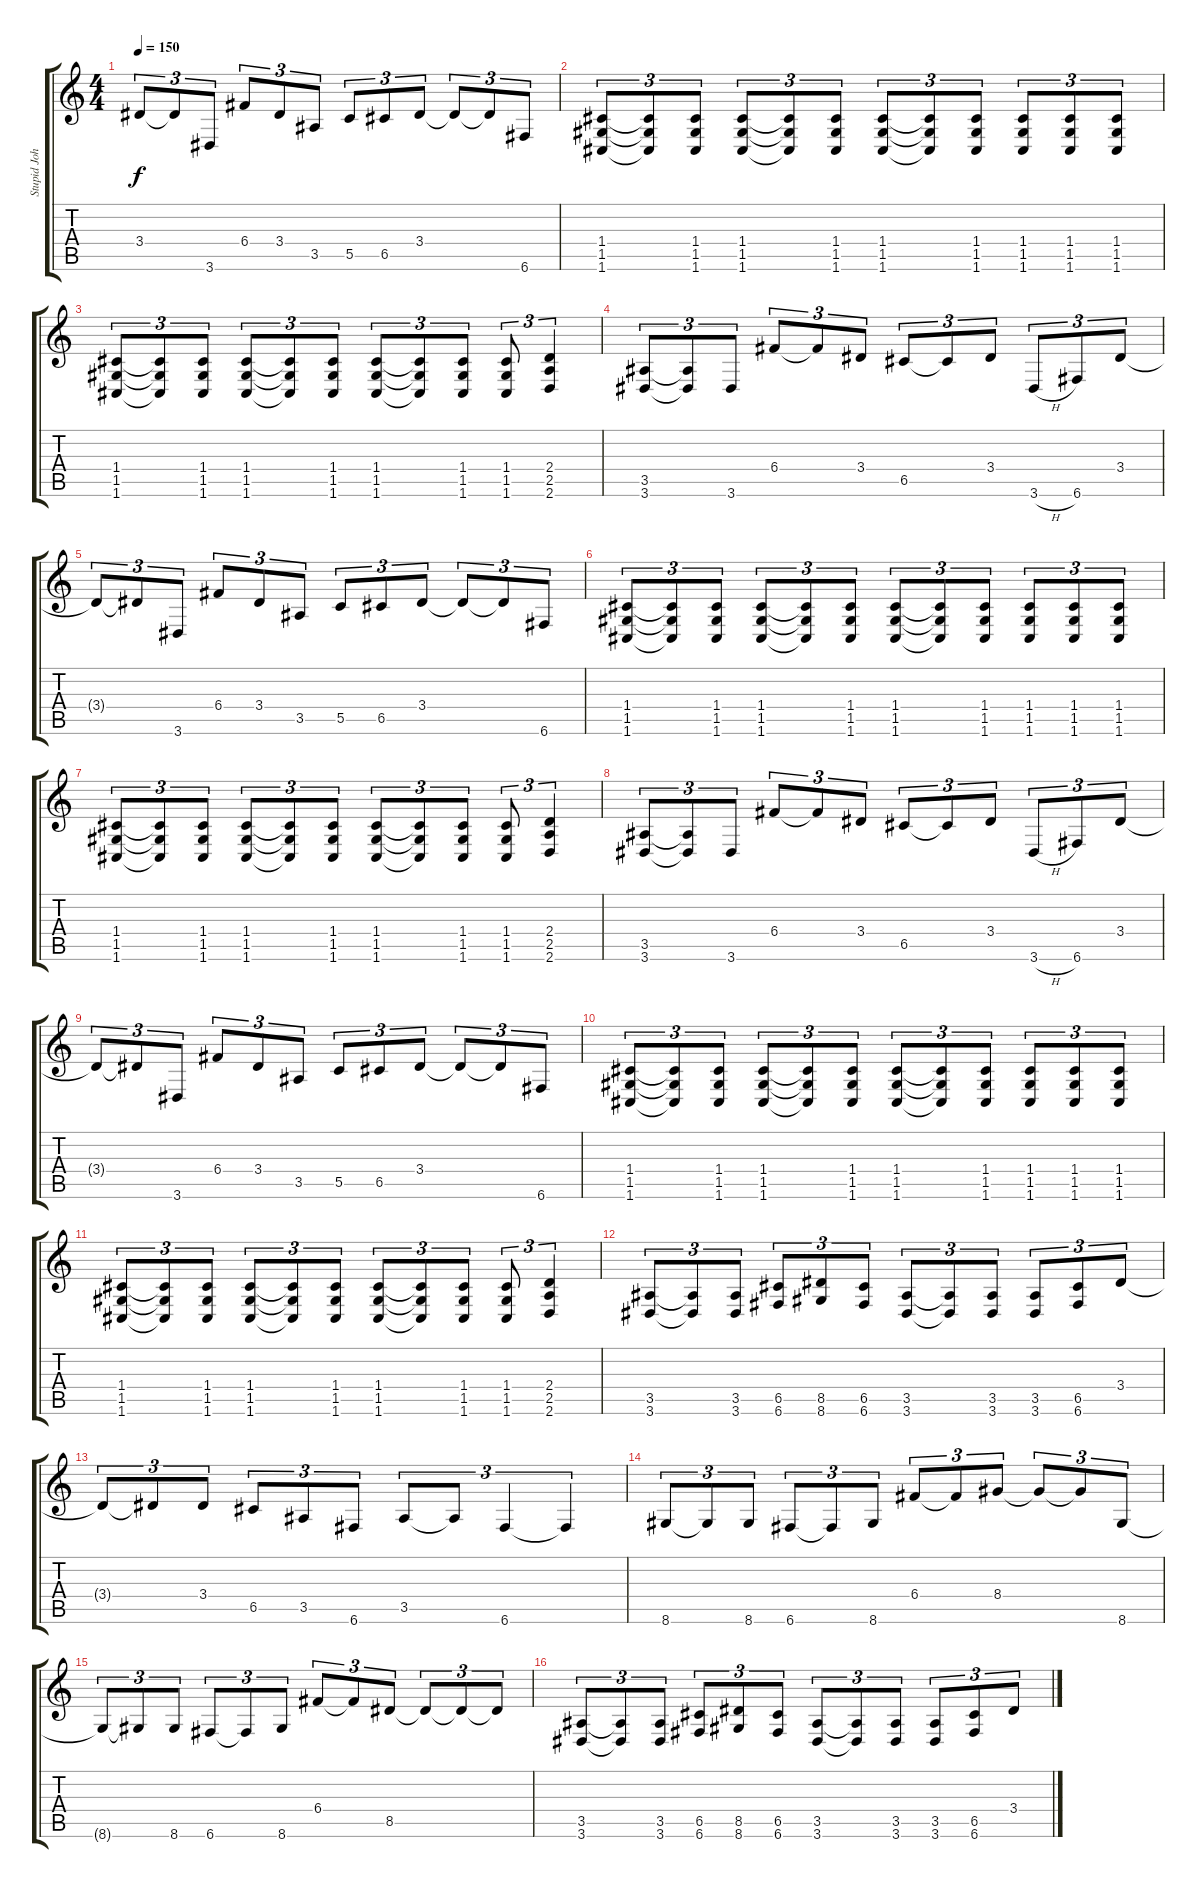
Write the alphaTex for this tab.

\track ("Stupid Johnny" "Stupid Joh") {instrument distortionguitar}
\staff {score tabs}
\tuning (D4 A3 F3 C3 G2 C2) {hide}
\ts (4 4)
\tempo 150
\clef g2
\ks c
3.4{t}.8{tu (3 2) dy f} 3.4{t}.8{tu (3 2)} 3.6.8{tu (3 2)} 6.4.8{tu (3 2)} 3.4.8{tu (3 2)} 3.5.8{tu (3 2)} 5.5.8{tu (3 2)} 6.5.8{tu (3 2)} 3.4.8{tu (3 2)} 3.4{t}.8{tu (3 2)} 3.4{t}.8{tu (3 2)} 6.6.8{tu (3 2)} |
(1.4 1.5 1.6).8{tu (3 2)} (1.4{t} 1.5{t} 1.6{t}).8{tu (3 2)} (1.4 1.5 1.6).8{tu (3 2)} (1.4 1.5 1.6).8{tu (3 2)} (1.4{t} 1.5{t} 1.6{t}).8{tu (3 2)} (1.4 1.5 1.6).8{tu (3 2)} (1.4 1.5 1.6).8{tu (3 2)} (1.4{t} 1.5{t} 1.6{t}).8{tu (3 2)} (1.4 1.5 1.6).8{tu (3 2)} (1.4 1.5 1.6).8{tu (3 2)} (1.4 1.5 1.6).8{tu (3 2)} (1.4 1.5 1.6).8{tu (3 2)} |
(1.4 1.5 1.6).8{tu (3 2)} (1.4{t} 1.5{t} 1.6{t}).8{tu (3 2)} (1.4 1.5 1.6).8{tu (3 2)} (1.4 1.5 1.6).8{tu (3 2)} (1.4{t} 1.5{t} 1.6{t}).8{tu (3 2)} (1.4 1.5 1.6).8{tu (3 2)} (1.4 1.5 1.6).8{tu (3 2)} (1.4{t} 1.5{t} 1.6{t}).8{tu (3 2)} (1.4 1.5 1.6).8{tu (3 2)} (1.4 1.5 1.6).8{tu (3 2)} (2.4 2.5 2.6).4{tu (3 2)} |
(3.5 3.6).8{tu (3 2)} (3.5{t} 3.6{t}).8{tu (3 2)} 3.6.8{tu (3 2)} 6.4.8{tu (3 2)} 6.4{t}.8{tu (3 2)} 3.4.8{tu (3 2)} 6.5.8{tu (3 2)} 6.5{t}.8{tu (3 2)} 3.4.8{tu (3 2)} 3.6{h}.8{tu (3 2)} 6.6.8{tu (3 2)} 3.4.8{tu (3 2)} |
3.4{t}.8{tu (3 2)} 3.4{t}.8{tu (3 2)} 3.6.8{tu (3 2)} 6.4.8{tu (3 2)} 3.4.8{tu (3 2)} 3.5.8{tu (3 2)} 5.5.8{tu (3 2)} 6.5.8{tu (3 2)} 3.4.8{tu (3 2)} 3.4{t}.8{tu (3 2)} 3.4{t}.8{tu (3 2)} 6.6.8{tu (3 2)} |
(1.4 1.5 1.6).8{tu (3 2)} (1.4{t} 1.5{t} 1.6{t}).8{tu (3 2)} (1.4 1.5 1.6).8{tu (3 2)} (1.4 1.5 1.6).8{tu (3 2)} (1.4{t} 1.5{t} 1.6{t}).8{tu (3 2)} (1.4 1.5 1.6).8{tu (3 2)} (1.4 1.5 1.6).8{tu (3 2)} (1.4{t} 1.5{t} 1.6{t}).8{tu (3 2)} (1.4 1.5 1.6).8{tu (3 2)} (1.4 1.5 1.6).8{tu (3 2)} (1.4 1.5 1.6).8{tu (3 2)} (1.4 1.5 1.6).8{tu (3 2)} |
(1.4 1.5 1.6).8{tu (3 2)} (1.4{t} 1.5{t} 1.6{t}).8{tu (3 2)} (1.4 1.5 1.6).8{tu (3 2)} (1.4 1.5 1.6).8{tu (3 2)} (1.4{t} 1.5{t} 1.6{t}).8{tu (3 2)} (1.4 1.5 1.6).8{tu (3 2)} (1.4 1.5 1.6).8{tu (3 2)} (1.4{t} 1.5{t} 1.6{t}).8{tu (3 2)} (1.4 1.5 1.6).8{tu (3 2)} (1.4 1.5 1.6).8{tu (3 2)} (2.4 2.5 2.6).4{tu (3 2)} |
(3.5 3.6).8{tu (3 2)} (3.5{t} 3.6{t}).8{tu (3 2)} 3.6.8{tu (3 2)} 6.4.8{tu (3 2)} 6.4{t}.8{tu (3 2)} 3.4.8{tu (3 2)} 6.5.8{tu (3 2)} 6.5{t}.8{tu (3 2)} 3.4.8{tu (3 2)} 3.6{h}.8{tu (3 2)} 6.6.8{tu (3 2)} 3.4.8{tu (3 2)} |
3.4{t}.8{tu (3 2)} 3.4{t}.8{tu (3 2)} 3.6.8{tu (3 2)} 6.4.8{tu (3 2)} 3.4.8{tu (3 2)} 3.5.8{tu (3 2)} 5.5.8{tu (3 2)} 6.5.8{tu (3 2)} 3.4.8{tu (3 2)} 3.4{t}.8{tu (3 2)} 3.4{t}.8{tu (3 2)} 6.6.8{tu (3 2)} |
(1.4 1.5 1.6).8{tu (3 2)} (1.4{t} 1.5{t} 1.6{t}).8{tu (3 2)} (1.4 1.5 1.6).8{tu (3 2)} (1.4 1.5 1.6).8{tu (3 2)} (1.4{t} 1.5{t} 1.6{t}).8{tu (3 2)} (1.4 1.5 1.6).8{tu (3 2)} (1.4 1.5 1.6).8{tu (3 2)} (1.4{t} 1.5{t} 1.6{t}).8{tu (3 2)} (1.4 1.5 1.6).8{tu (3 2)} (1.4 1.5 1.6).8{tu (3 2)} (1.4 1.5 1.6).8{tu (3 2)} (1.4 1.5 1.6).8{tu (3 2)} |
(1.4 1.5 1.6).8{tu (3 2)} (1.4{t} 1.5{t} 1.6{t}).8{tu (3 2)} (1.4 1.5 1.6).8{tu (3 2)} (1.4 1.5 1.6).8{tu (3 2)} (1.4{t} 1.5{t} 1.6{t}).8{tu (3 2)} (1.4 1.5 1.6).8{tu (3 2)} (1.4 1.5 1.6).8{tu (3 2)} (1.4{t} 1.5{t} 1.6{t}).8{tu (3 2)} (1.4 1.5 1.6).8{tu (3 2)} (1.4 1.5 1.6).8{tu (3 2)} (2.4 2.5 2.6).4{tu (3 2)} |
(3.5 3.6).8{tu (3 2)} (3.5{t} 3.6{t}).8{tu (3 2)} (3.5 3.6).8{tu (3 2)} (6.5 6.6).8{tu (3 2)} (8.5 8.6).8{tu (3 2)} (6.5 6.6).8{tu (3 2)} (3.5 3.6).8{tu (3 2)} (3.5{t} 3.6{t}).8{tu (3 2)} (3.5 3.6).8{tu (3 2)} (3.5 3.6).8{tu (3 2)} (6.5 6.6).8{tu (3 2)} 3.4.8{tu (3 2)} |
3.4{t}.8{tu (3 2)} 3.4{t}.8{tu (3 2)} 3.4.8{tu (3 2)} 6.5.8{tu (3 2)} 3.5.8{tu (3 2)} 6.6.8{tu (3 2)} 3.5.8{tu (3 2)} 3.5{t}.8{tu (3 2)} 6.6.4{tu (3 2)} 6.6{t}.4{tu (3 2)} |
8.6.8{tu (3 2)} 8.6{t}.8{tu (3 2)} 8.6.8{tu (3 2)} 6.6.8{tu (3 2)} 6.6{t}.8{tu (3 2)} 8.6.8{tu (3 2)} 6.4.8{tu (3 2)} 6.4{t}.8{tu (3 2)} 8.4.8{tu (3 2)} 8.4{t}.8{tu (3 2)} 8.4{t}.8{tu (3 2)} 8.6.8{tu (3 2)} |
8.6{t}.8{tu (3 2)} 8.6{t}.8{tu (3 2)} 8.6.8{tu (3 2)} 6.6.8{tu (3 2)} 6.6{t}.8{tu (3 2)} 8.6.8{tu (3 2)} 6.4.8{tu (3 2)} 6.4{t}.8{tu (3 2)} 8.5.8{tu (3 2)} 8.5{t}.8{tu (3 2)} 8.5{t}.8{tu (3 2)} 8.5{t}.8{tu (3 2)} |
(3.5 3.6).8{tu (3 2)} (3.5{t} 3.6{t}).8{tu (3 2)} (3.5 3.6).8{tu (3 2)} (6.5 6.6).8{tu (3 2)} (8.5 8.6).8{tu (3 2)} (6.5 6.6).8{tu (3 2)} (3.5 3.6).8{tu (3 2)} (3.5{t} 3.6{t}).8{tu (3 2)} (3.5 3.6).8{tu (3 2)} (3.5 3.6).8{tu (3 2)} (6.5 6.6).8{tu (3 2)} 3.4.8{tu (3 2)}
